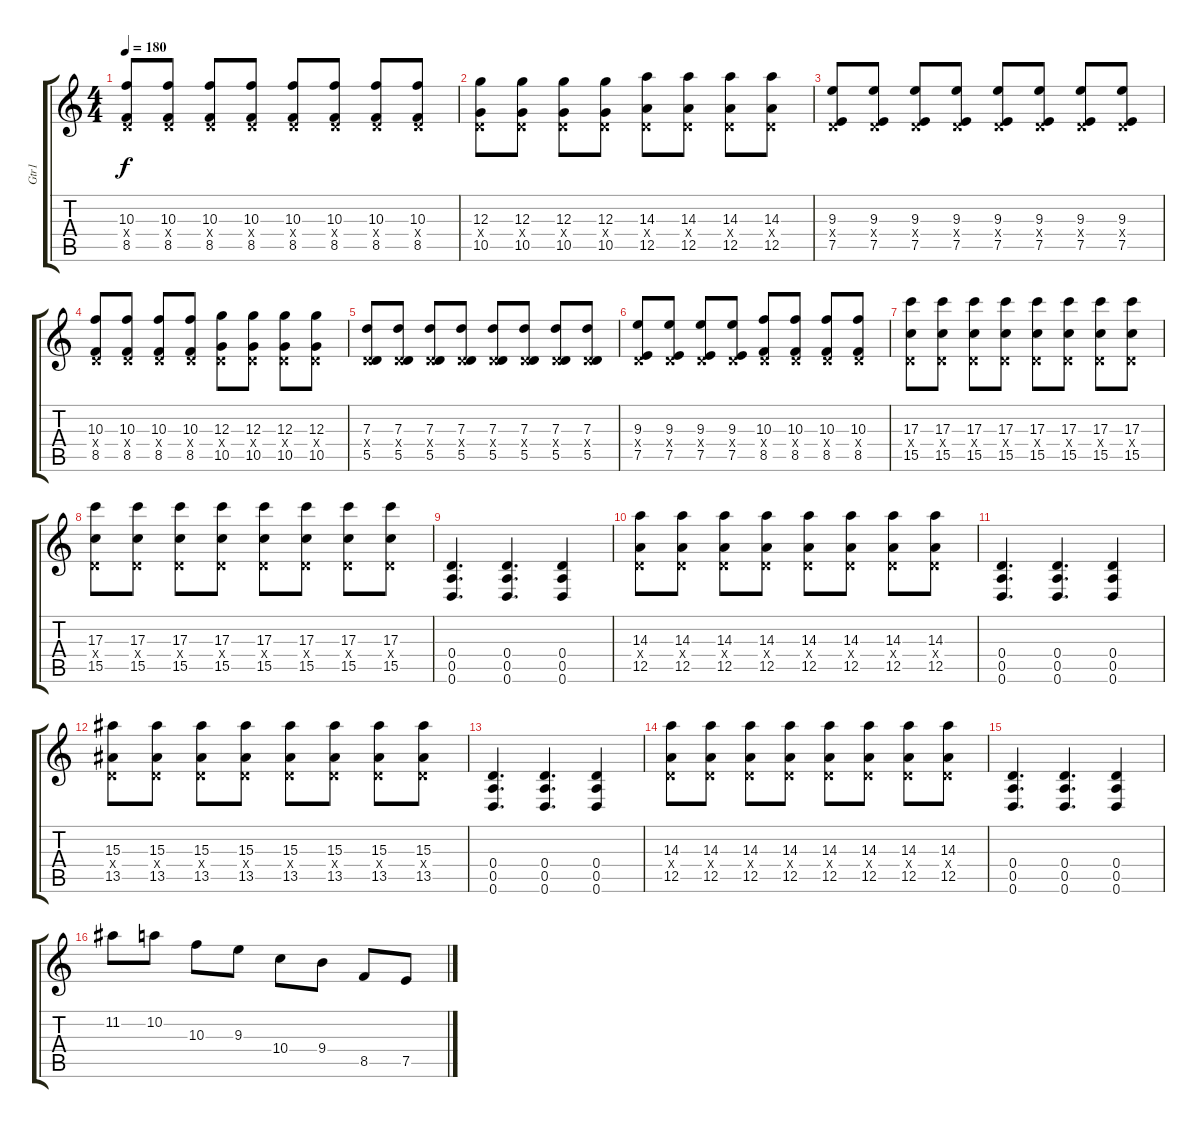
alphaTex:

\track ("Gtr1" "Gtr1") {instrument distortionguitar}
\staff {score tabs}
\tuning (E4 B3 G3 D3 A2 D2) {hide}
\ts (4 4)
\tempo 180
\clef g2
\ks c
(10.3 0.4{x} 8.5).8{dy f} (10.3 0.4{x} 8.5).8 (10.3 0.4{x} 8.5).8 (10.3 0.4{x} 8.5).8 (10.3 0.4{x} 8.5).8 (10.3 0.4{x} 8.5).8 (10.3 0.4{x} 8.5).8 (10.3 0.4{x} 8.5).8 |
(12.3 0.4{x} 10.5).8 (12.3 0.4{x} 10.5).8 (12.3 0.4{x} 10.5).8 (12.3 0.4{x} 10.5).8 (14.3 0.4{x} 12.5).8 (14.3 0.4{x} 12.5).8 (14.3 0.4{x} 12.5).8 (14.3 0.4{x} 12.5).8 |
(9.3 0.4{x} 7.5).8 (9.3 0.4{x} 7.5).8 (9.3 0.4{x} 7.5).8 (9.3 0.4{x} 7.5).8 (9.3 0.4{x} 7.5).8 (9.3 0.4{x} 7.5).8 (9.3 0.4{x} 7.5).8 (9.3 0.4{x} 7.5).8 |
(10.3 0.4{x} 8.5).8 (10.3 0.4{x} 8.5).8 (10.3 0.4{x} 8.5).8 (10.3 0.4{x} 8.5).8 (12.3 0.4{x} 10.5).8 (12.3 0.4{x} 10.5).8 (12.3 0.4{x} 10.5).8 (12.3 0.4{x} 10.5).8 |
(7.3 0.4{x} 5.5).8 (7.3 0.4{x} 5.5).8 (7.3 0.4{x} 5.5).8 (7.3 0.4{x} 5.5).8 (7.3 0.4{x} 5.5).8 (7.3 0.4{x} 5.5).8 (7.3 0.4{x} 5.5).8 (7.3 0.4{x} 5.5).8 |
(9.3 0.4{x} 7.5).8 (9.3 0.4{x} 7.5).8 (9.3 0.4{x} 7.5).8 (9.3 0.4{x} 7.5).8 (10.3 0.4{x} 8.5).8 (10.3 0.4{x} 8.5).8 (10.3 0.4{x} 8.5).8 (10.3 0.4{x} 8.5).8 |
(17.3 0.4{x} 15.5).8 (17.3 0.4{x} 15.5).8 (17.3 0.4{x} 15.5).8 (17.3 0.4{x} 15.5).8 (17.3 0.4{x} 15.5).8 (17.3 0.4{x} 15.5).8 (17.3 0.4{x} 15.5).8 (17.3 0.4{x} 15.5).8 |
(17.3 0.4{x} 15.5).8 (17.3 0.4{x} 15.5).8 (17.3 0.4{x} 15.5).8 (17.3 0.4{x} 15.5).8 (17.3 0.4{x} 15.5).8 (17.3 0.4{x} 15.5).8 (17.3 0.4{x} 15.5).8 (17.3 0.4{x} 15.5).8 |
(0.4 0.5 0.6).4{d} (0.4 0.5 0.6).4{d} (0.4 0.5 0.6).4 |
(14.3 0.4{x} 12.5).8 (14.3 0.4{x} 12.5).8 (14.3 0.4{x} 12.5).8 (14.3 0.4{x} 12.5).8 (14.3 0.4{x} 12.5).8 (14.3 0.4{x} 12.5).8 (14.3 0.4{x} 12.5).8 (14.3 0.4{x} 12.5).8 |
(0.4 0.5 0.6).4{d} (0.4 0.5 0.6).4{d} (0.4 0.5 0.6).4 |
(15.3 0.4{x} 13.5).8 (15.3 0.4{x} 13.5).8 (15.3 0.4{x} 13.5).8 (15.3 0.4{x} 13.5).8 (15.3 0.4{x} 13.5).8 (15.3 0.4{x} 13.5).8 (15.3 0.4{x} 13.5).8 (15.3 0.4{x} 13.5).8 |
(0.4 0.5 0.6).4{d} (0.4 0.5 0.6).4{d} (0.4 0.5 0.6).4 |
(14.3 0.4{x} 12.5).8 (14.3 0.4{x} 12.5).8 (14.3 0.4{x} 12.5).8 (14.3 0.4{x} 12.5).8 (14.3 0.4{x} 12.5).8 (14.3 0.4{x} 12.5).8 (14.3 0.4{x} 12.5).8 (14.3 0.4{x} 12.5).8 |
(0.4 0.5 0.6).4{d} (0.4 0.5 0.6).4{d} (0.4 0.5 0.6).4 |
11.2.8 10.2.8 10.3.8 9.3.8 10.4.8 9.4.8 8.5.8 7.5.8
